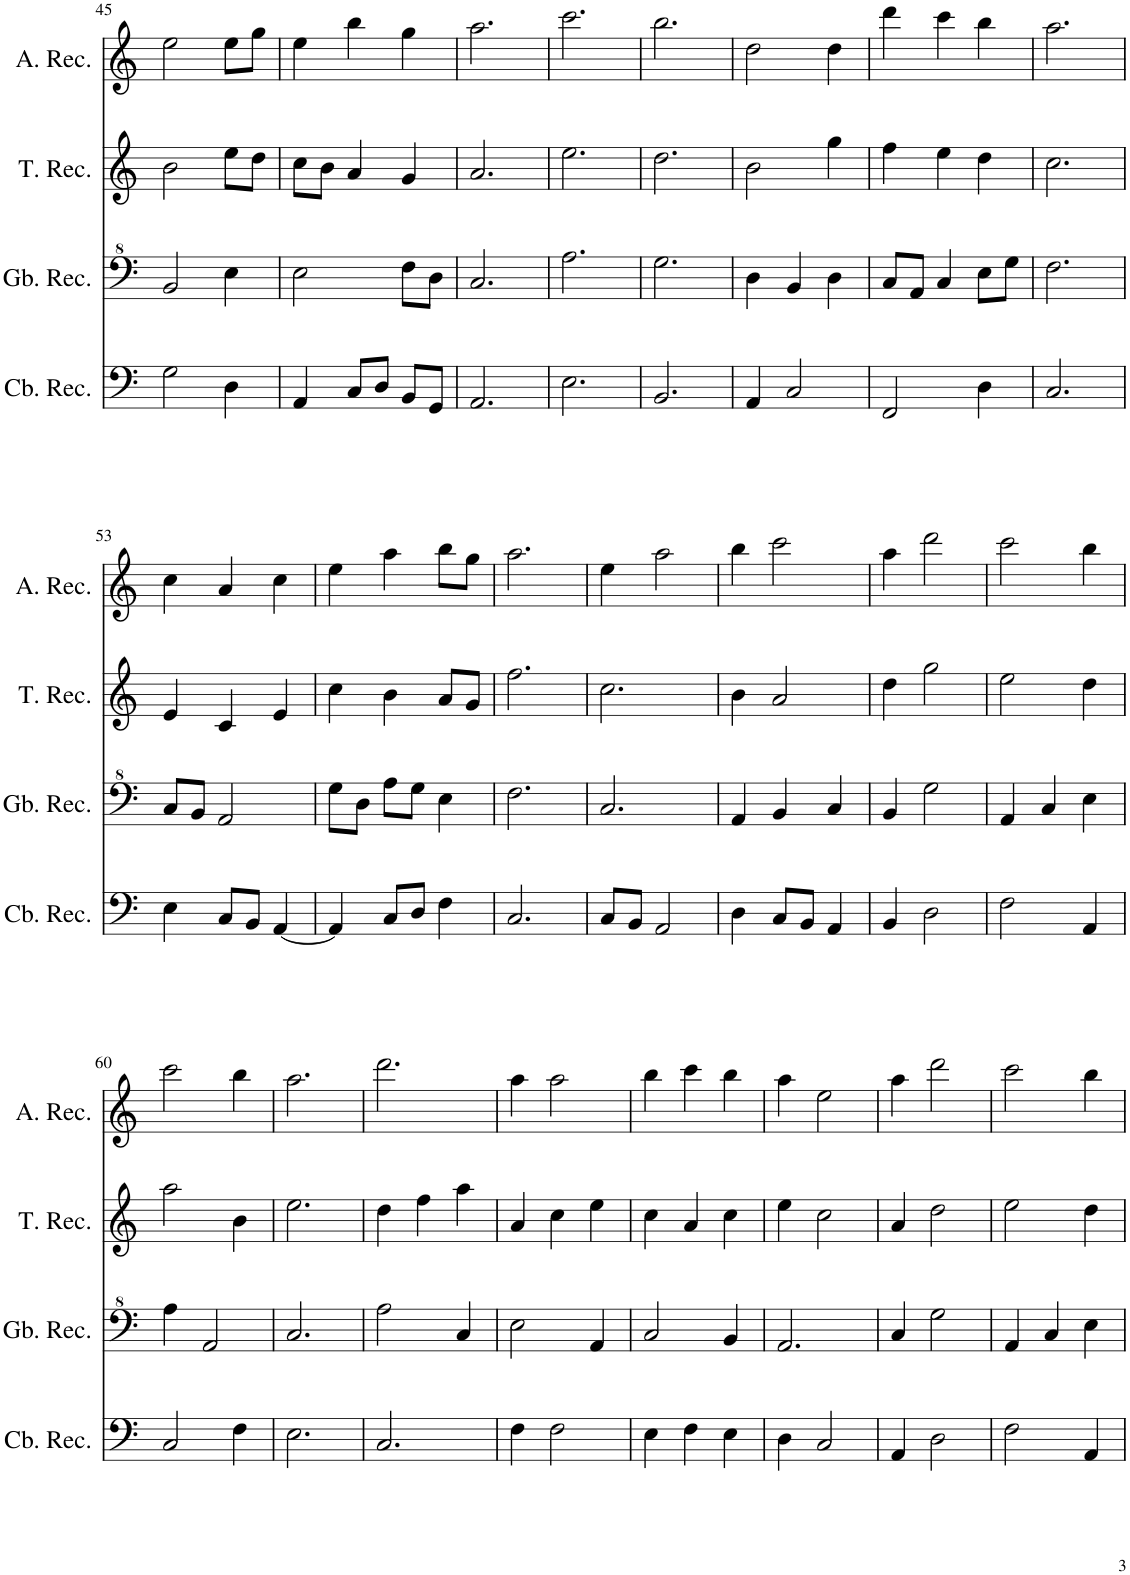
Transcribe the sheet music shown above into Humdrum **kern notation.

**kern	**kern	**kern	**kern
*part4	*part3	*part2	*part1
*staff4	*staff3	*staff2	*staff1
*I"Contrabass Recorder	*I"Greatbass Recorder	*I"Tenor Recorder	*I"Alto Recorder
*I'Cb. Rec.	*I'Gb. Rec.	*I'T. Rec.	*I'A. Rec.
!!LO:PB:g=z
*clefF4	*clefF^4	*clefG2	*clefG2
*k[]	*k[]	*k[]	*k[]
*M3/4	*M3/4	*M3/4	*M3/4
=45	=45	=45	=45
2G\	2B/	2b\	2ee\
4D\	4e\	8ee\L	8ee\L
.	.	8dd\J	8gg\J
=46	=46	=46	=46
4AA/	2e\	8cc\L	4ee\
.	.	8b\J	.
8C/L	.	4a/	4bb\
8D/J	.	.	.
8BB/L	8f\L	4g/	4gg\
8GG/J	8d\J	.	.
=47	=47	=47	=47
2.AA/	2.c/	2.a/	2.aa\
=48	=48	=48	=48
2.E\	2.a\	2.ee\	2.ccc\
=49	=49	=49	=49
2.BB/	2.g\	2.dd\	2.bb\
=50	=50	=50	=50
4AA/	4d\	2b\	2dd\
2C/	4B/	.	.
.	4d\	4gg\	4dd\
=51	=51	=51	=51
2FF/	8c/L	4ff\	4ddd\
.	8A/J	.	.
.	4c/	4ee\	4ccc\
4D\	8e\L	4dd\	4bb\
.	8g\J	.	.
=52	=52	=52	=52
2.C/	2.f\	2.cc\	2.aa\
!!LO:LB:g=z
=53	=53	=53	=53
4E\	8c/L	4e/	4cc\
.	8B/J	.	.
8C/L	2A/	4c/	4a/
8BB/J	.	.	.
[4AA/	.	4e/	4cc\
=54	=54	=54	=54
4AA/]	8g\L	4cc\	4ee\
.	8d\J	.	.
8C/L	8a\L	4b\	4aa\
8D/J	8g\J	.	.
4F\	4e\	8a/L	8bb\L
.	.	8g/J	8gg\J
=55	=55	=55	=55
2.C/	2.f\	2.ff\	2.aa\
=56	=56	=56	=56
8C/L	2.c/	2.cc\	4ee\
8BB/J	.	.	.
2AA/	.	.	2aa\
=57	=57	=57	=57
4D\	4A/	4b\	4bb\
8C/L	4B/	2a/	2ccc\
8BB/J	.	.	.
4AA/	4c/	.	.
=58	=58	=58	=58
4BB/	4B/	4dd\	4aa\
2D\	2g\	2gg\	2ddd\
=59	=59	=59	=59
2F\	4A/	2ee\	2ccc\
.	4c/	.	.
4AA/	4e\	4dd\	4bb\
!!LO:LB:g=z
=60	=60	=60	=60
2C/	4a\	2aa\	2ccc\
.	2A/	.	.
4F\	.	4b\	4bb\
=61	=61	=61	=61
2.E\	2.c/	2.ee\	2.aa\
=62	=62	=62	=62
2.C/	2a\	4dd\	2.ddd\
.	.	4ff\	.
.	4c/	4aa\	.
=63	=63	=63	=63
4F\	2e\	4a/	4aa\
2F\	.	4cc\	2aa\
.	4A/	4ee\	.
=64	=64	=64	=64
4E\	2c/	4cc\	4bb\
4F\	.	4a/	4ccc\
4E\	4B/	4cc\	4bb\
=65	=65	=65	=65
4D\	2.A/	4ee\	4aa\
2C/	.	2cc\	2ee\
=66	=66	=66	=66
4AA/	4c/	4a/	4aa\
2D\	2g\	2dd\	2ddd\
=67	=67	=67	=67
2F\	4A/	2ee\	2ccc\
.	4c/	.	.
4AA/	4e\	4dd\	4bb\
=	=	=	=
*-	*-	*-	*-
